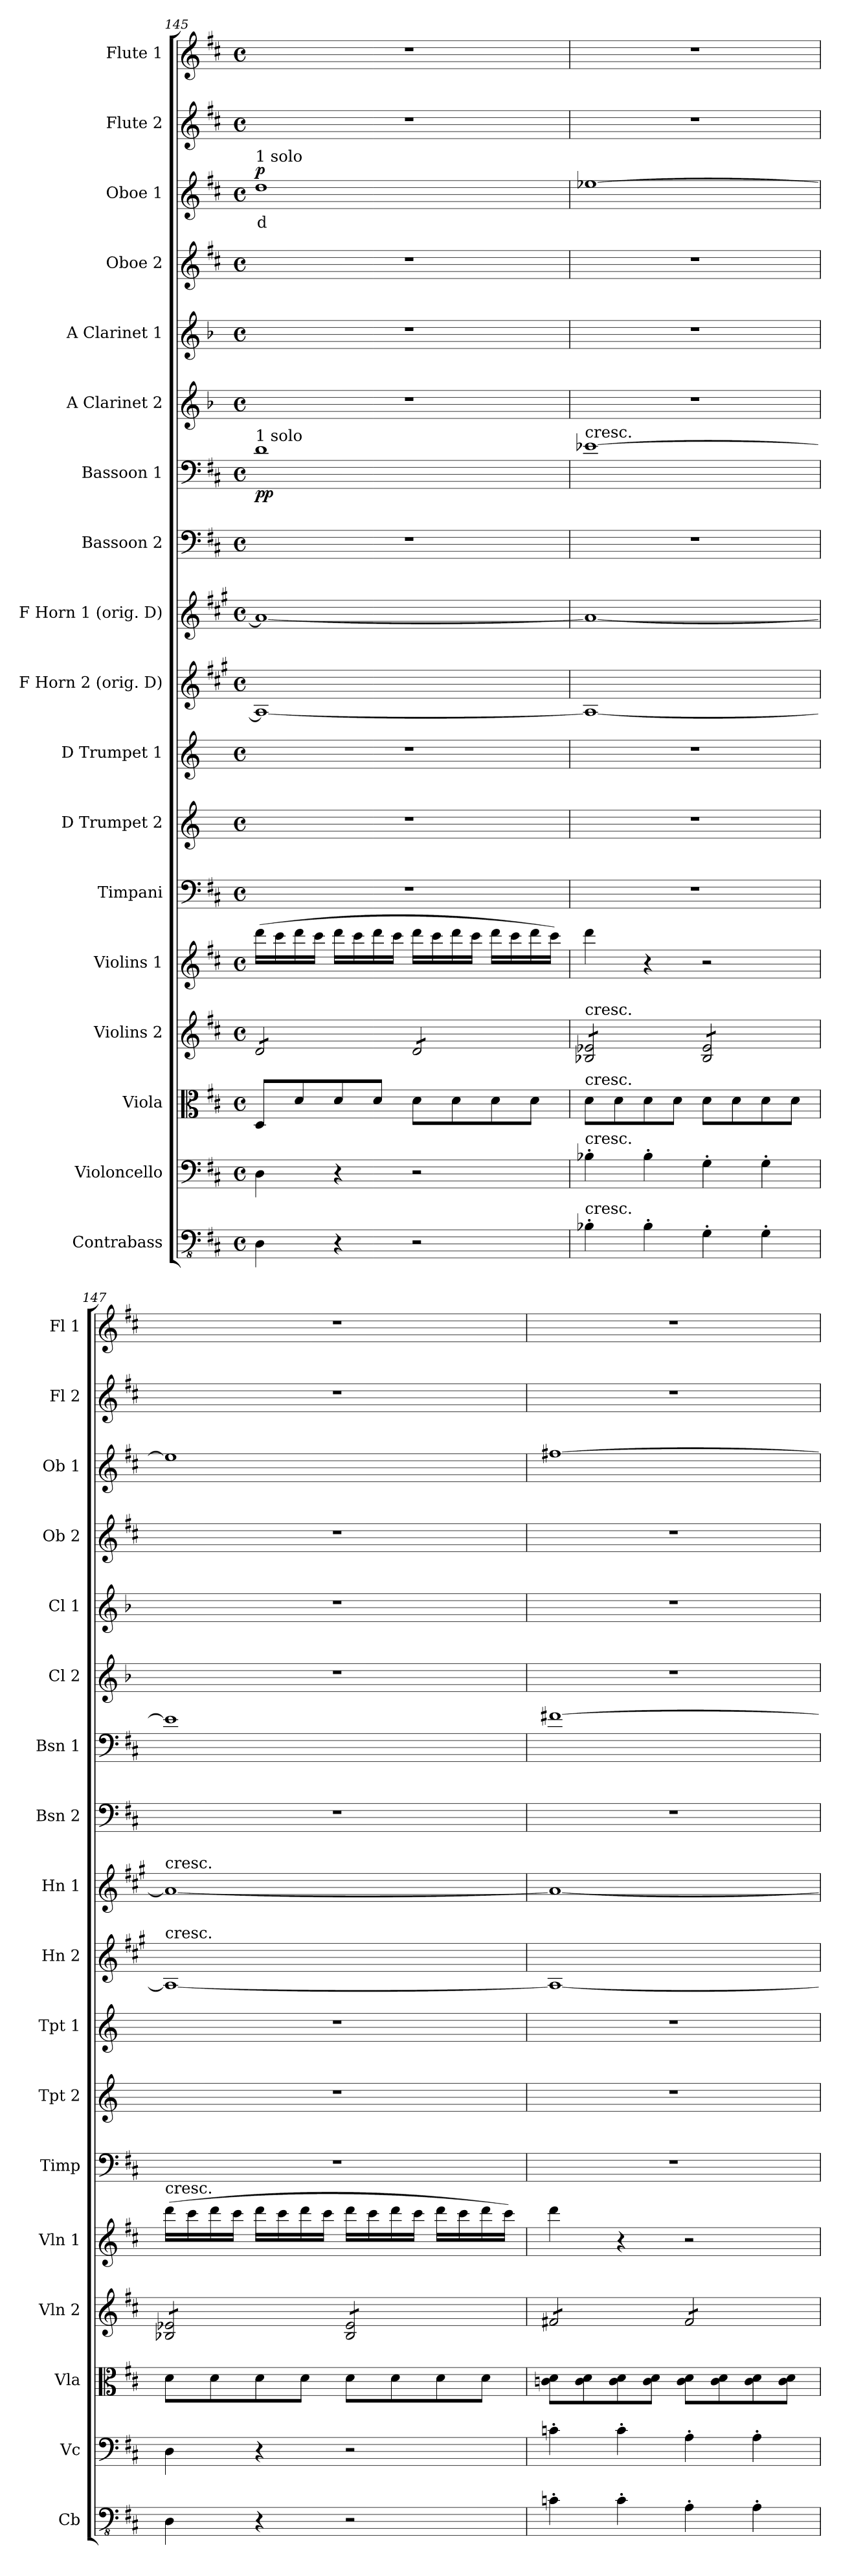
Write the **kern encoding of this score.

**kern	**kern	**kern	**kern	**kern	**kern	**kern	**kern	**kern	**kern	**kern	**kern	**dynam	**kern	**kern	**kern	**kern	**text	**dynam	**kern	**kern
*part18	*part17	*part16	*part15	*part14	*part13	*part12	*part11	*part10	*part9	*part8	*part7	*part7	*part6	*part5	*part4	*part3	*part3	*part3	*part2	*part1
*staff18	*staff17	*staff16	*staff15	*staff14	*staff13	*staff12	*staff11	*staff10	*staff9	*staff8	*staff7	*staff7	*staff6	*staff5	*staff4	*staff3	*staff3	*staff3	*staff2	*staff1
*I"Contrabass	*I"Violoncello	*I"Viola	*I"Violins 2	*I"Violins 1	*I"Timpani	*I"D Trumpet 2	*I"D Trumpet 1	*I"F Horn 2 (orig.  D)	*I"F Horn 1 (orig.  D)	*I"Bassoon 2	*I"Bassoon 1	*	*I"A Clarinet 2	*I"A Clarinet 1	*I"Oboe 2	*I"Oboe 1	*	*	*I"Flute 2	*I"Flute 1
*I'Cb	*I'Vc	*I'Vla	*I'Vln 2	*I'Vln 1	*I'Timp	*I'Tpt 2	*I'Tpt 1	*I'Hn 2	*I'Hn 1	*I'Bsn 2	*I'Bsn 1	*	*I'Cl 2	*I'Cl 1	*I'Ob 2	*I'Ob 1	*	*	*I'Fl 2	*I'Fl 1
*clefFv4	*clefF4	*clefC3	*clefG2	*clefG2	*clefF4	*clefG2	*clefG2	*clefG2	*clefG2	*clefF4	*clefF4	*	*clefG2	*clefG2	*clefG2	*clefG2	*	*	*clefG2	*clefG2
*	*	*	*	*	*	*ITrd-1c-2	*ITrd-1c-2	*ITrd4c7	*ITrd4c7	*	*	*	*ITrd2c3	*ITrd2c3	*	*	*	*	*	*
*k[f#c#]	*k[f#c#]	*k[f#c#]	*k[f#c#]	*k[f#c#]	*k[f#c#]	*k[f#c#]	*k[f#c#]	*k[f#c#]	*k[f#c#]	*k[f#c#]	*k[f#c#]	*	*k[f#c#]	*k[f#c#]	*k[f#c#]	*k[f#c#]	*	*	*k[f#c#]	*k[f#c#]
*M4/4	*M4/4	*M4/4	*M4/4	*M4/4	*M4/4	*M4/4	*M4/4	*M4/4	*M4/4	*M4/4	*M4/4	*	*M4/4	*M4/4	*M4/4	*M4/4	*	*	*M4/4	*M4/4
*met(c)	*met(c)	*met(c)	*met(c)	*met(c)	*met(c)	*met(c)	*met(c)	*met(c)	*met(c)	*met(c)	*met(c)	*	*met(c)	*met(c)	*met(c)	*met(c)	*	*	*met(c)	*met(c)
=145	=145	=145	=145	=145	=145	=145	=145	=145	=145	=145	=145	=145	=145	=145	=145	=145	=145	=145	=145	=145
!	!	!	!	!	!	!	!	!	!	!	!	!	!	!	!	!LO:TX:a:t=1 solo	!	!	!	!
!	!	!	!	!	!	!	!	!	!	!	!LO:TX:a:t=1 solo	!	!	!	!	!	!	!	!	!
!	!	!	!	!	!	!	!	!	!	!	!	!LO:DY:b	!	!	!	!	!LO:LY:b:color=#FF0000	!	!	!
!	!	!	!	!	!	!	!	!	!	!	!	!LO:DY:n=1:b	!	!	!	!	!	!LO:DY:b	!	!
*	*	*	*tremolo	*	*	*	*	*	*	*	*	*	*	*	*	*	*	*	*	*
4DD\	4D\	8D/L	8d/L	(>16ddd\LL	1r	1r	1r	1D_	1d_	1r	1d	p p	1r	1r	1r	1dd	d	p	1r	1r
.	.	.	.	16ccc#\	.	.	.	.	.	.	.	.	.	.	.	.	.	.	.	.
.	.	8d/	8d/	16ddd\	.	.	.	.	.	.	.	.	.	.	.	.	.	.	.	.
.	.	.	.	16ccc#\JJ	.	.	.	.	.	.	.	.	.	.	.	.	.	.	.	.
4r	4r	8d/	8d/	16ddd\LL	.	.	.	.	.	.	.	.	.	.	.	.	.	.	.	.
.	.	.	.	16ccc#\	.	.	.	.	.	.	.	.	.	.	.	.	.	.	.	.
.	.	8d/J	8d/J	16ddd\	.	.	.	.	.	.	.	.	.	.	.	.	.	.	.	.
.	.	.	.	16ccc#\JJ	.	.	.	.	.	.	.	.	.	.	.	.	.	.	.	.
2r	2r	8d\L	8d/L	16ddd\LL	.	.	.	.	.	.	.	.	.	.	.	.	.	.	.	.
.	.	.	.	16ccc#\	.	.	.	.	.	.	.	.	.	.	.	.	.	.	.	.
.	.	8d\	8d/	16ddd\	.	.	.	.	.	.	.	.	.	.	.	.	.	.	.	.
.	.	.	.	16ccc#\JJ	.	.	.	.	.	.	.	.	.	.	.	.	.	.	.	.
.	.	8d\	8d/	16ddd\LL	.	.	.	.	.	.	.	.	.	.	.	.	.	.	.	.
.	.	.	.	16ccc#\	.	.	.	.	.	.	.	.	.	.	.	.	.	.	.	.
.	.	8d\J	8d/J	16ddd\	.	.	.	.	.	.	.	.	.	.	.	.	.	.	.	.
.	.	.	.	16ccc#\JJ)	.	.	.	.	.	.	.	.	.	.	.	.	.	.	.	.
=146	=146	=146	=146	=146	=146	=146	=146	=146	=146	=146	=146	=146	=146	=146	=146	=146	=146	=146	=146	=146
!	!	!	!	!	!	!	!	!	!	!	!LO:TX:a:t=cresc.	!	!	!	!	!	!	!	!	!
!	!	!	!LO:TX:a:t=cresc.	!	!	!	!	!	!	!	!	!	!	!	!	!	!	!	!	!
!	!	!LO:TX:a:t=cresc.	!	!	!	!	!	!	!	!	!	!	!	!	!	!	!	!	!	!
!	!LO:TX:a:t=cresc.	!	!	!	!	!	!	!	!	!	!	!	!	!	!	!	!	!	!	!
!LO:TX:a:t=cresc.	!	!	!	!	!	!	!	!	!	!	!	!	!	!	!	!	!	!	!	!
4BB-X'\	4B-X'\	8d\L	8B-X/ 8e-X/L	4ddd\	1r	1r	1r	1D_	1d_	1r	[1e-X	.	1r	1r	1r	[1ee-X	.	.	1r	1r
.	.	8d\	8B-X/ 8e-X/	.	.	.	.	.	.	.	.	.	.	.	.	.	.	.	.	.
4BB-'\	4B-'\	8d\	8B-X/ 8e-X/	4r	.	.	.	.	.	.	.	.	.	.	.	.	.	.	.	.
.	.	8d\J	8B-X/ 8e-X/J	.	.	.	.	.	.	.	.	.	.	.	.	.	.	.	.	.
4GG'\	4G'\	8d\L	8B-/ 8e-/L	2r	.	.	.	.	.	.	.	.	.	.	.	.	.	.	.	.
.	.	8d\	8B-/ 8e-/	.	.	.	.	.	.	.	.	.	.	.	.	.	.	.	.	.
4GG'\	4G'\	8d\	8B-/ 8e-/	.	.	.	.	.	.	.	.	.	.	.	.	.	.	.	.	.
.	.	8d\J	8B-/ 8e-/J	.	.	.	.	.	.	.	.	.	.	.	.	.	.	.	.	.
!!LO:PB:g=z
=147	=147	=147	=147	=147	=147	=147	=147	=147	=147	=147	=147	=147	=147	=147	=147	=147	=147	=147	=147	=147
!	!	!	!	!	!	!	!	!	!LO:TX:a:t=cresc.	!	!	!	!	!	!	!	!	!	!	!
!	!	!	!	!	!	!	!	!LO:TX:a:t=cresc.	!	!	!	!	!	!	!	!	!	!	!	!
!	!	!	!	!LO:TX:a:t=cresc.	!	!	!	!	!	!	!	!	!	!	!	!	!	!	!	!
4DD\	4D\	8d\L	8B-X/ 8e-X/L	(>16ddd\LL	1r	1r	1r	1D_	1d_	1r	1e-]	.	1r	1r	1r	1ee-]	.	.	1r	1r
.	.	.	.	16ccc#\	.	.	.	.	.	.	.	.	.	.	.	.	.	.	.	.
.	.	8d\	8B-X/ 8e-X/	16ddd\	.	.	.	.	.	.	.	.	.	.	.	.	.	.	.	.
.	.	.	.	16ccc#\JJ	.	.	.	.	.	.	.	.	.	.	.	.	.	.	.	.
4r	4r	8d\	8B-X/ 8e-X/	16ddd\LL	.	.	.	.	.	.	.	.	.	.	.	.	.	.	.	.
.	.	.	.	16ccc#\	.	.	.	.	.	.	.	.	.	.	.	.	.	.	.	.
.	.	8d\J	8B-X/ 8e-X/J	16ddd\	.	.	.	.	.	.	.	.	.	.	.	.	.	.	.	.
.	.	.	.	16ccc#\JJ	.	.	.	.	.	.	.	.	.	.	.	.	.	.	.	.
2r	2r	8d\L	8B-/ 8e-/L	16ddd\LL	.	.	.	.	.	.	.	.	.	.	.	.	.	.	.	.
.	.	.	.	16ccc#\	.	.	.	.	.	.	.	.	.	.	.	.	.	.	.	.
.	.	8d\	8B-/ 8e-/	16ddd\	.	.	.	.	.	.	.	.	.	.	.	.	.	.	.	.
.	.	.	.	16ccc#\JJ	.	.	.	.	.	.	.	.	.	.	.	.	.	.	.	.
.	.	8d\	8B-/ 8e-/	16ddd\LL	.	.	.	.	.	.	.	.	.	.	.	.	.	.	.	.
.	.	.	.	16ccc#\	.	.	.	.	.	.	.	.	.	.	.	.	.	.	.	.
.	.	8d\J	8B-/ 8e-/J	16ddd\	.	.	.	.	.	.	.	.	.	.	.	.	.	.	.	.
.	.	.	.	16ccc#\JJ)	.	.	.	.	.	.	.	.	.	.	.	.	.	.	.	.
=148	=148	=148	=148	=148	=148	=148	=148	=148	=148	=148	=148	=148	=148	=148	=148	=148	=148	=148	=148	=148
4Cn'\	4cn'\	8cn\ 8d\L	8f#X/L	4ddd\	1r	1r	1r	1D_	1d_	1r	[1f#X	.	1r	1r	1r	[1ff#X	.	.	1r	1r
.	.	8c\ 8d\	8f#X/	.	.	.	.	.	.	.	.	.	.	.	.	.	.	.	.	.
4C'\	4c'\	8c\ 8d\	8f#X/	4r	.	.	.	.	.	.	.	.	.	.	.	.	.	.	.	.
.	.	8c\ 8d\J	8f#X/J	.	.	.	.	.	.	.	.	.	.	.	.	.	.	.	.	.
4AA'\	4A'\	8c\ 8d\L	8f#/L	2r	.	.	.	.	.	.	.	.	.	.	.	.	.	.	.	.
.	.	8c\ 8d\	8f#/	.	.	.	.	.	.	.	.	.	.	.	.	.	.	.	.	.
4AA'\	4A'\	8c\ 8d\	8f#/	.	.	.	.	.	.	.	.	.	.	.	.	.	.	.	.	.
.	.	8c\ 8d\J	8f#/J	.	.	.	.	.	.	.	.	.	.	.	.	.	.	.	.	.
*	*	*	*Xtremolo	*	*	*	*	*	*	*	*	*	*	*	*	*	*	*	*	*
=	=	=	=	=	=	=	=	=	=	=	=	=	=	=	=	=	=	=	=	=
*-	*-	*-	*-	*-	*-	*-	*-	*-	*-	*-	*-	*-	*-	*-	*-	*-	*-	*-	*-	*-
